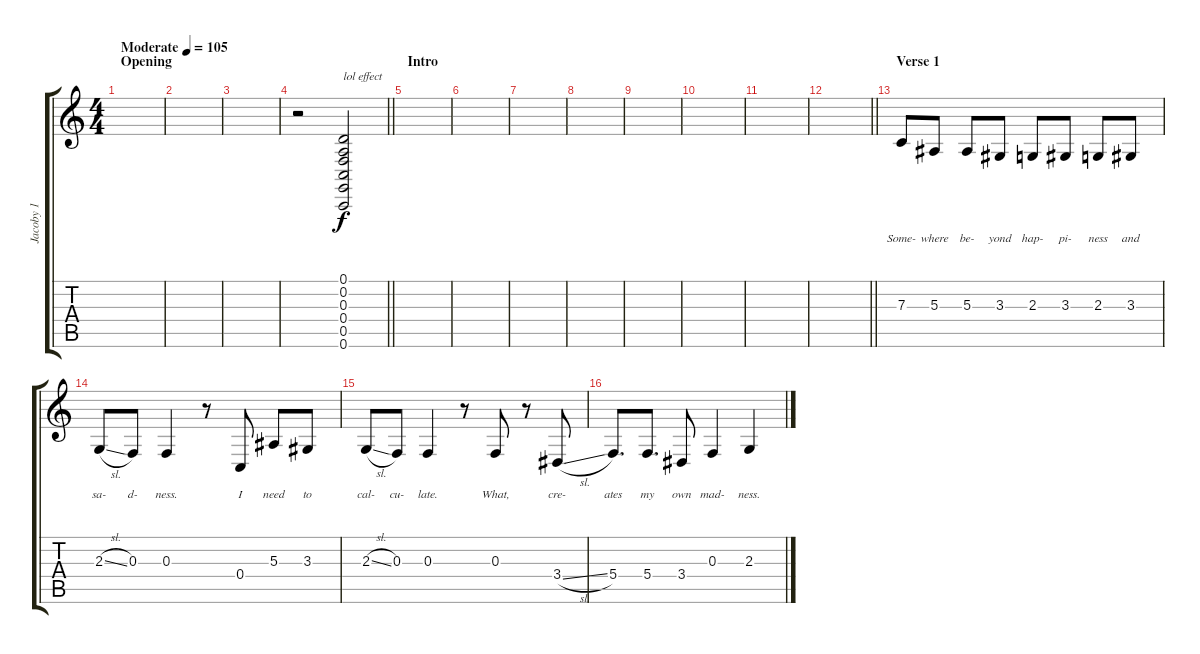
\track ("Jacoby 1" "Jacoby 1") {instrument trombone}
\staff {score tabs}
\tuning (D4 A3 F3 C3 G2 C2) {hide}
\ts (4 4)
\section ("" "Opening")
\tempo (105 "Moderate")
\clef g2
\ks c
|
|
|
\barLineRight lightlight
r.2 (0.1 0.2 0.3 0.4 0.5 0.6).2{txt "lol effect" lyrics (0 "") lyrics (1 "") lyrics (2 "") lyrics (3 "") lyrics (4 "") instrument seashore} |
\section ("" "Intro")
|
|
|
|
|
|
|
\barLineRight lightlight
|
\section ("" "Verse 1")
7.3.8{lyrics (0 "Some-") lyrics (1 "") lyrics (2 "") lyrics (3 "") lyrics (4 "") dy f} 5.3.8{lyrics (0 "where") lyrics (1 "") lyrics (2 "") lyrics (3 "") lyrics (4 "")} 5.3.8{lyrics (0 "be-") lyrics (1 "") lyrics (2 "") lyrics (3 "") lyrics (4 "")} 3.3.8{lyrics (0 "yond") lyrics (1 "") lyrics (2 "") lyrics (3 "") lyrics (4 "")} 2.3.8{lyrics (0 "hap-") lyrics (1 "") lyrics (2 "") lyrics (3 "") lyrics (4 "")} 3.3.8{lyrics (0 "pi-") lyrics (1 "") lyrics (2 "") lyrics (3 "") lyrics (4 "")} 2.3.8{lyrics (0 "ness") lyrics (1 "") lyrics (2 "") lyrics (3 "") lyrics (4 "")} 3.3.8{lyrics (0 "and") lyrics (1 "") lyrics (2 "") lyrics (3 "") lyrics (4 "")} |
2.3{sl}.8{lyrics (0 "sa-") lyrics (1 "") lyrics (2 "") lyrics (3 "") lyrics (4 "")} 0.3.8{lyrics (0 "d-") lyrics (1 "") lyrics (2 "") lyrics (3 "") lyrics (4 "")} 0.3.4{lyrics (0 "ness.") lyrics (1 "") lyrics (2 "") lyrics (3 "") lyrics (4 "")} r.8 0.4.8{lyrics (0 "I") lyrics (1 "") lyrics (2 "") lyrics (3 "") lyrics (4 "")} 5.3.8{lyrics (0 "need") lyrics (1 "") lyrics (2 "") lyrics (3 "") lyrics (4 "")} 3.3.8{lyrics (0 "to") lyrics (1 "") lyrics (2 "") lyrics (3 "") lyrics (4 "")} |
2.3{sl}.8{lyrics (0 "cal-") lyrics (1 "") lyrics (2 "") lyrics (3 "") lyrics (4 "")} 0.3.8{lyrics (0 "cu-") lyrics (1 "") lyrics (2 "") lyrics (3 "") lyrics (4 "")} 0.3.4{lyrics (0 "late.") lyrics (1 "") lyrics (2 "") lyrics (3 "") lyrics (4 "")} r.8 0.3.8{lyrics (0 "What,") lyrics (1 "") lyrics (2 "") lyrics (3 "") lyrics (4 "")} r.8 3.4{sl}.8{lyrics (0 "cre-") lyrics (1 "") lyrics (2 "") lyrics (3 "") lyrics (4 "")} |
5.4.8{d lyrics (0 "ates") lyrics (1 "") lyrics (2 "") lyrics (3 "") lyrics (4 "")} 5.4.8{d lyrics (0 "my") lyrics (1 "") lyrics (2 "") lyrics (3 "") lyrics (4 "")} 3.4.8{lyrics (0 "own") lyrics (1 "") lyrics (2 "") lyrics (3 "") lyrics (4 "")} 0.3.4{lyrics (0 "mad-") lyrics (1 "") lyrics (2 "") lyrics (3 "") lyrics (4 "")} 2.3.4{lyrics (0 "ness.") lyrics (1 "") lyrics (2 "") lyrics (3 "") lyrics (4 "")}
